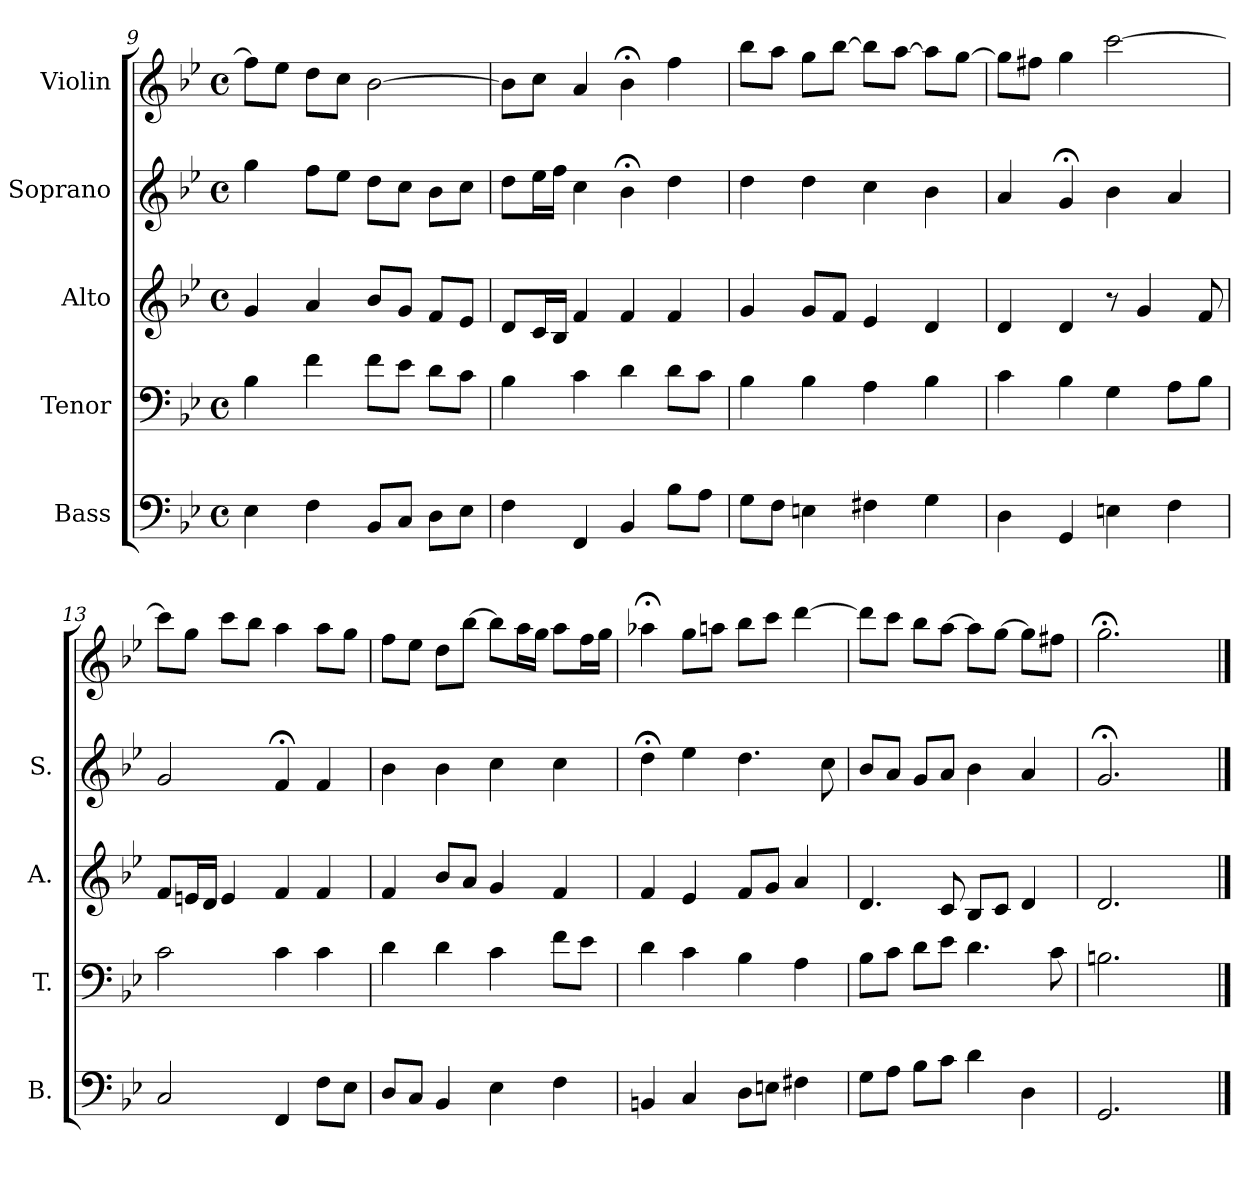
**kern	**kern	**kern	**kern	**kern
*part5	*part4	*part3	*part2	*part1
*staff5	*staff4	*staff3	*staff2	*staff1
*I"Bass	*I"Tenor	*I"Alto	*I"Soprano	*I"Violin
*I'B.	*I'T.	*I'A.	*I'S.	*
*clefF4	*clefF4	*clefG2	*clefG2	*clefG2
*k[b-e-]	*k[b-e-]	*k[b-e-]	*k[b-e-]	*k[b-e-]
*g:	*g:	*g:	*g:	*g:
*M4/4	*M4/4	*M4/4	*M4/4	*M4/4
*met(c)	*met(c)	*met(c)	*met(c)	*met(c)
=9	=9	=9	=9	=9
4E-\	4B-\	4g/	4gg\	8ff\L]
.	.	.	.	8ee-\J
4F\	4f\	4a/	8ff\L	8dd\L
.	.	.	8ee-\J	8cc\J
8BB-/L	8f\L	8b-/L	8dd\L	[2b-\
8C/J	8e-\J	8g/J	8cc\J	.
8D\L	8d\L	8f/L	8b-\L	.
8E-\J	8c\J	8e-/J	8cc\J	.
=10	=10	=10	=10	=10
4F\	4B-\	8d/L	8dd\L	8b-\L]
.	.	16c/L	16ee-\L	8cc\J
.	.	16B-/JJ	16ff\JJ	.
4FF/	4c\	4f/	4cc\	4a/
4BB-/	4d\	4f/	4b-;<\	4b-;<\
8B-\L	8d\L	4f/	4dd\	4ff\
8A\J	8c\J	.	.	.
!!LO:PB:g=z
=11	=11	=11	=11	=11
8G\L	4B-\	4g/	4dd\	8bb-\L
8F\J	.	.	.	8aa\J
4En\	4B-\	8g/L	4dd\	8gg\L
.	.	8f/J	.	[8bb-\J
4F#X\	4A\	4e-/	4cc\	8bb-\L]
.	.	.	.	[8aa\J
4G\	4B-\	4d/	4b-\	8aa\L]
.	.	.	.	[8gg\J
=12	=12	=12	=12	=12
4D\	4c\	4d/	4a/	8gg\L]
.	.	.	.	8ff#X\J
4GG/	4B-\	4d/	4g;</	4gg\
4En\	4G\	8r	4b-\	[2ccc\
.	.	4g/	.	.
4F\	8A\L	.	4a/	.
.	8B-\J	8f/	.	.
=13	=13	=13	=13	=13
2C/	2c\	8f/L	2g/	8ccc\L]
.	.	16en/L	.	8gg\J
.	.	16d/JJ	.	.
.	.	4e/	.	8ccc\L
.	.	.	.	8bb-\J
4FF/	4c\	4f/	4f;</	4aa\
8F\L	4c\	4f/	4f/	8aa\L
8E-\J	.	.	.	8gg\J
!!LO:LB:g=z
=14	=14	=14	=14	=14
8D/L	4d\	4f/	4b-\	8ff\L
8C/J	.	.	.	8ee-\J
4BB-/	4d\	8b-/L	4b-\	8dd\L
.	.	8a/J	.	[8bb-\J
4E-\	4c\	4g/	4cc\	8bb-\L]
.	.	.	.	16aa\L
.	.	.	.	16gg\JJ
4F\	8f\L	4f/	4cc\	8aa\L
.	8e-\J	.	.	16ff\L
.	.	.	.	16gg\JJ
=15	=15	=15	=15	=15
4BBn/	4d\	4f/	4dd;<\	4aa-X;<\
4C/	4c\	4e-/	4ee-\	8gg\L
.	.	.	.	8aan\J
8D\L	4B-\	8f/L	4.dd\	8bb-\L
8En\J	.	8g/J	.	8ccc\J
4F#X\	4A\	4a/	.	[4ddd\
.	.	.	8cc\	.
=16	=16	=16	=16	=16
8G\L	8B-\L	4.d/	8b-/L	8ddd\L]
8A\J	8c\J	.	8a/J	8ccc\J
8B-\L	8d\L	.	8g/L	8bb-\L
8c\J	8e-\J	8c/	8a/J	[8aa\J
4d\	4.d\	8B-/L	4b-\	8aa\L]
.	.	8c/J	.	[8gg\J
4D\	.	4d/	4a/	8gg\L]
.	8c\	.	.	8ff#X\J
=17	=17	=17	=17	=17
2.GG/	2.Bn\	2.d/	2.g;</	2.gg;<\
4ryy	4ryy	4ryy	4ryy	4ryy
==	==	==	==	==
*-	*-	*-	*-	*-
